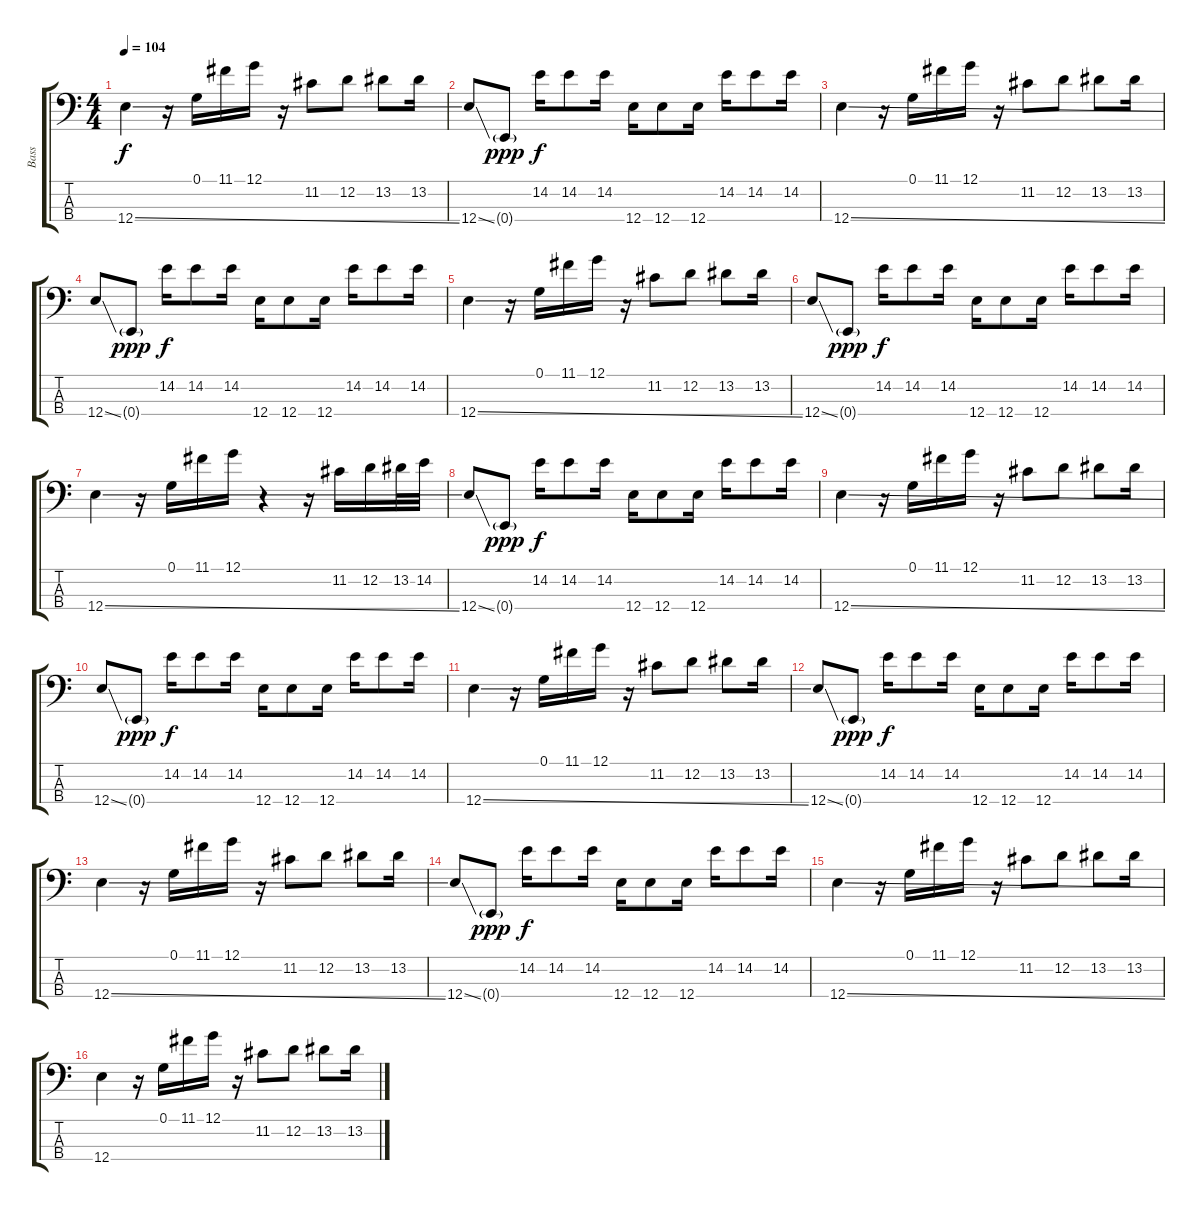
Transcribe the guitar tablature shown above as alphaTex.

\track ("Bass" "Bass") {instrument electricbasspick}
\staff {score tabs}
\tuning (G2 D2 A1 E1) {hide}
\ts (4 4)
\tempo 104
\clef f4
\ks c
12.4{ss}.4{dy f} r.16 0.1.16 11.1.16 12.1.16 r.16 11.2.8 12.2.8 13.2.8 13.2.16 |
12.4{ss}.8 0.4{g}.8{dy ppp} 14.2.16{dy f} 14.2.8 14.2.16 12.4.16 12.4.8 12.4.16 14.2.16 14.2.8 14.2.16 |
12.4{ss}.4 r.16 0.1.16 11.1.16 12.1.16 r.16 11.2.8 12.2.8 13.2.8 13.2.16 |
12.4{ss}.8 0.4{g}.8{dy ppp} 14.2.16{dy f} 14.2.8 14.2.16 12.4.16 12.4.8 12.4.16 14.2.16 14.2.8 14.2.16 |
12.4{ss}.4 r.16 0.1.16 11.1.16 12.1.16 r.16 11.2.8 12.2.8 13.2.8 13.2.16 |
12.4{ss}.8 0.4{g}.8{dy ppp} 14.2.16{dy f} 14.2.8 14.2.16 12.4.16 12.4.8 12.4.16 14.2.16 14.2.8 14.2.16 |
12.4{ss}.4 r.16 0.1.16 11.1.16 12.1.16 r.4 r.16 11.2.16 12.2.16 13.2.32 14.2.32 |
12.4{ss}.8 0.4{g}.8{dy ppp} 14.2.16{dy f} 14.2.8 14.2.16 12.4.16 12.4.8 12.4.16 14.2.16 14.2.8 14.2.16 |
12.4{ss}.4 r.16 0.1.16 11.1.16 12.1.16 r.16 11.2.8 12.2.8 13.2.8 13.2.16 |
12.4{ss}.8 0.4{g}.8{dy ppp} 14.2.16{dy f} 14.2.8 14.2.16 12.4.16 12.4.8 12.4.16 14.2.16 14.2.8 14.2.16 |
12.4{ss}.4 r.16 0.1.16 11.1.16 12.1.16 r.16 11.2.8 12.2.8 13.2.8 13.2.16 |
12.4{ss}.8{volume 13} 0.4{g}.8{dy ppp} 14.2.16{dy f} 14.2.8 14.2.16 12.4.16 12.4.8 12.4.16 14.2.16 14.2.8 14.2.16 |
12.4{ss}.4 r.16 0.1.16 11.1.16 12.1.16 r.16 11.2.8 12.2.8 13.2.8 13.2.16 |
12.4{ss}.8{volume 10} 0.4{g}.8{dy ppp} 14.2.16{dy f} 14.2.8 14.2.16 12.4.16 12.4.8 12.4.16 14.2.16 14.2.8 14.2.16 |
12.4{ss}.4 r.16 0.1.16 11.1.16 12.1.16 r.16 11.2.8 12.2.8 13.2.8 13.2.16 |
12.4{ss}.4{volume 7} r.16 0.1.16 11.1.16 12.1.16 r.16 11.2.8 12.2.8 13.2.8 13.2.16
